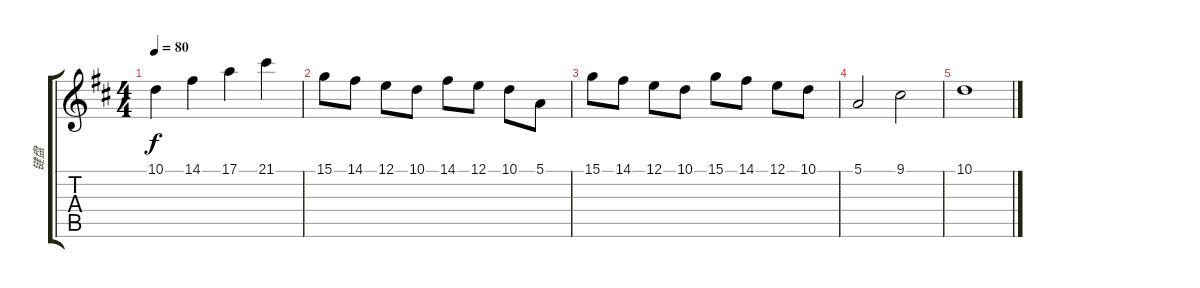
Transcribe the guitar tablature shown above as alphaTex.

\track ("键盘" "键盘") {instrument stringensemble1}
\staff {score tabs}
\tuning (E4 B3 G3 D3 A2 E2) {hide}
\ts (4 4)
\tempo 80
\clef g2
\ks bminor
10.1.4{dy f} 14.1.4 17.1.4 21.1.4 |
15.1.8 14.1.8 12.1.8 10.1.8 14.1.8 12.1.8 10.1.8 5.1.8 |
15.1.8 14.1.8 12.1.8 10.1.8 15.1.8 14.1.8 12.1.8 10.1.8 |
5.1.2 9.1.2 |
10.1.1
